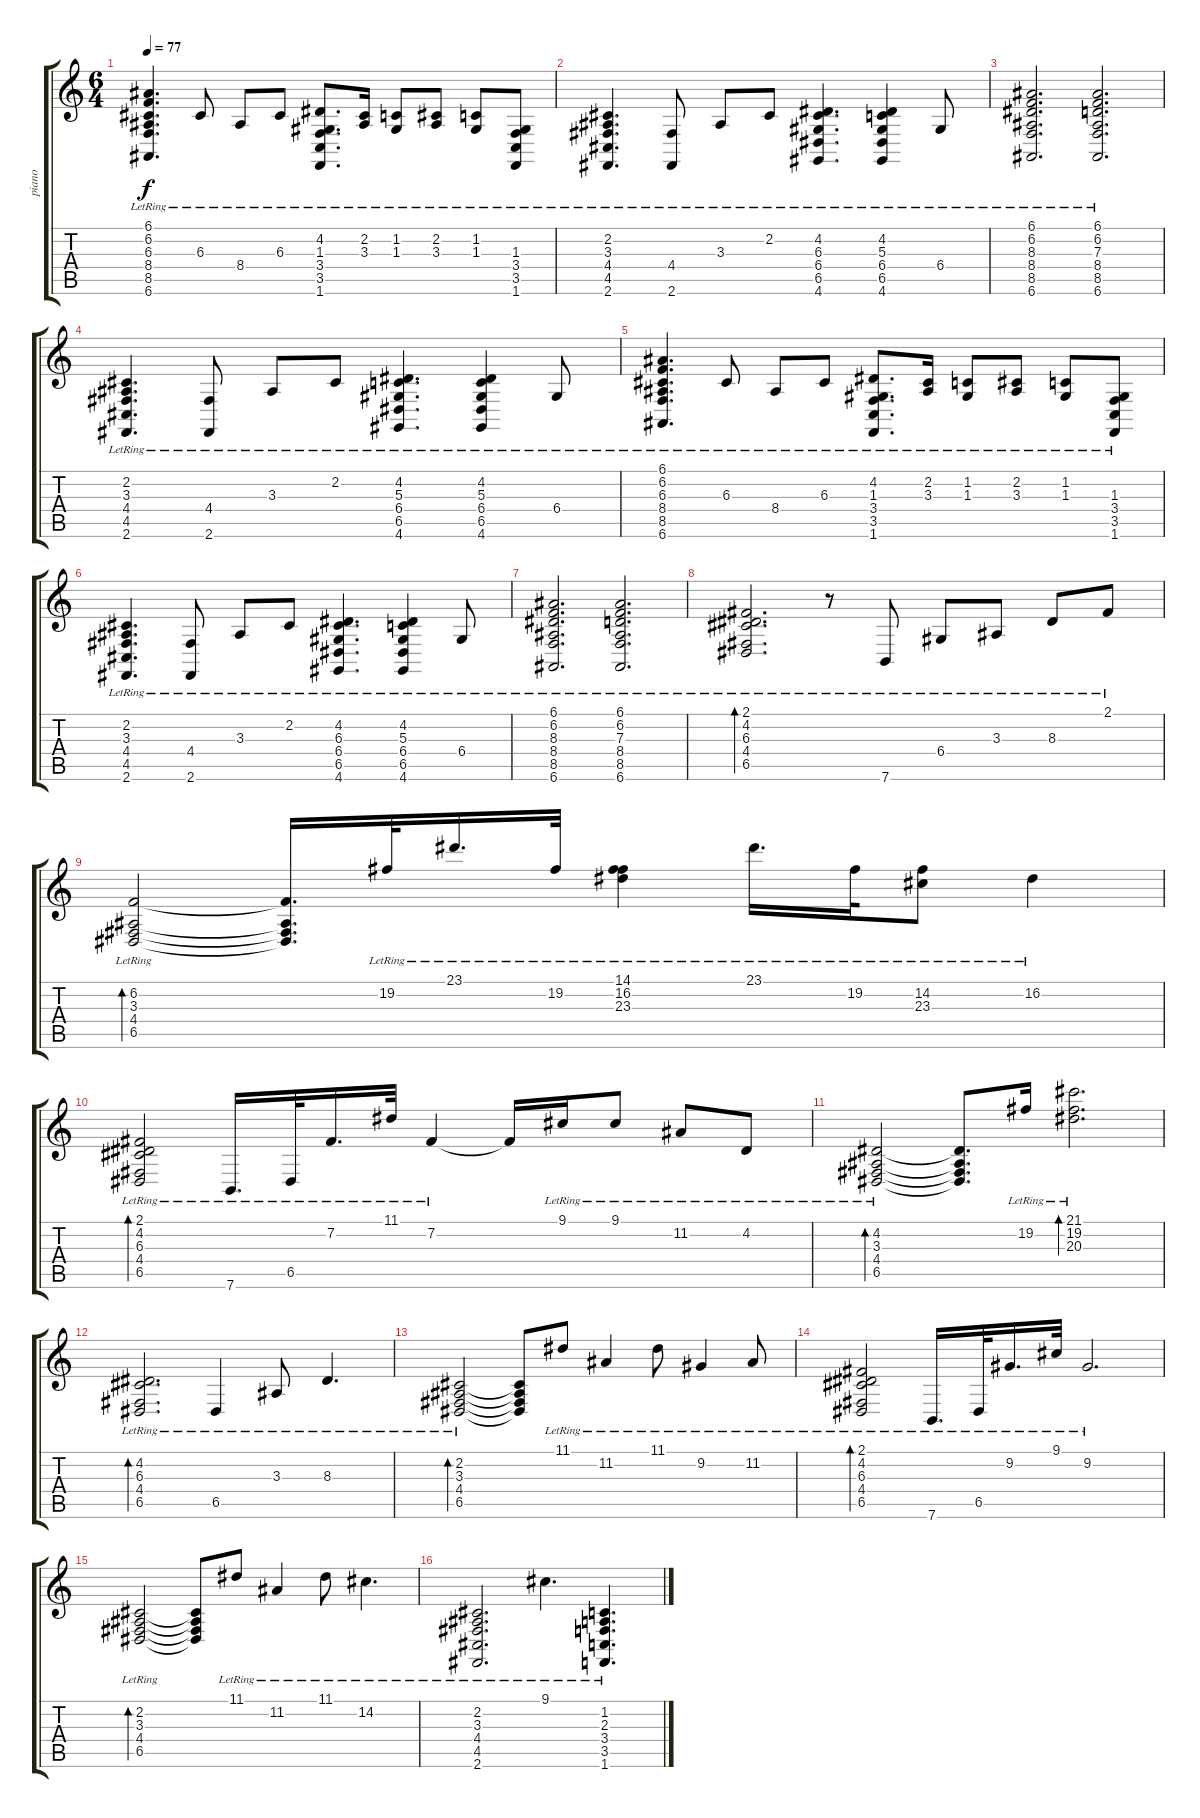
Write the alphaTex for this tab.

\track ("piano" "piano") {instrument acousticgrandpiano}
\staff {score tabs}
\tuning (E4 B3 G3 D3 A2 E2) {hide}
\ts (6 4)
\tempo 77
\clef g2
\ks c
(6.1 6.2 6.3 8.4{lr} 8.5{lr} 6.6{lr}).4{d dy f} 6.3{lr}.8 8.4{lr}.8 6.3{lr}.8 (4.2{lr} 1.3{lr} 3.4{lr} 3.5{lr} 1.6{lr}).8{d} (2.2{lr} 3.3).16 (1.2{lr} 1.3).8 (2.2{lr} 3.3).8 (1.2{lr} 1.3).8 (1.3{lr} 3.4{lr} 3.5{lr} 1.6{lr}).8 |
(2.2{lr} 3.3{lr} 4.4{lr} 4.5{lr} 2.6{lr}).4{d} (4.4{lr} 2.6).8 3.3{lr}.8 2.2{lr}.8 (4.2{lr} 6.3 6.4{lr} 6.5 4.6{lr}).4{d} (4.2{lr} 5.3{lr} 6.4{lr} 6.5{lr} 4.6{lr}).4 6.4{lr}.8 |
(6.1{lr} 6.2{lr} 8.3{lr} 8.4{lr} 8.5{lr} 6.6{lr}).2{d} (6.1{lr} 6.2{lr} 7.3{lr} 8.4{lr} 8.5{lr} 6.6{lr}).2{d} |
(2.2{lr} 3.3{lr} 4.4{lr} 4.5{lr} 2.6{lr}).4{d} (4.4{lr} 2.6).8 3.3{lr}.8 2.2{lr}.8 (4.2{lr} 5.3 6.4{lr} 6.5 4.6{lr}).4{d} (4.2{lr} 5.3{lr} 6.4{lr} 6.5{lr} 4.6{lr}).4 6.4{lr}.8 |
(6.1 6.2 6.3 8.4{lr} 8.5{lr} 6.6{lr}).4{d} 6.3{lr}.8 8.4{lr}.8 6.3{lr}.8 (4.2{lr} 1.3{lr} 3.4{lr} 3.5{lr} 1.6{lr}).8{d} (2.2{lr} 3.3).16 (1.2{lr} 1.3).8 (2.2{lr} 3.3).8 (1.2{lr} 1.3).8 (1.3{lr} 3.4{lr} 3.5{lr} 1.6{lr}).8 |
(2.2{lr} 3.3{lr} 4.4{lr} 4.5{lr} 2.6{lr}).4{d} (4.4{lr} 2.6).8 3.3{lr}.8 2.2{lr}.8 (4.2{lr} 6.3 6.4{lr} 6.5 4.6{lr}).4{d} (4.2{lr} 5.3{lr} 6.4{lr} 6.5{lr} 4.6{lr}).4 6.4{lr}.8 |
(6.1{lr} 6.2{lr} 8.3{lr} 8.4{lr} 8.5{lr} 6.6{lr}).2{d} (6.1{lr} 6.2{lr} 7.3{lr} 8.4{lr} 8.5{lr} 6.6{lr}).2{d} |
(2.1 4.2{lr} 6.3{lr} 4.4{lr} 6.5{lr}).2{d bd 60} r.8 7.6{lr}.8 6.4{lr}.8 3.3{lr}.8 8.3{lr}.8 2.1{lr}.8 |
(6.2 3.3{lr} 4.4{lr} 6.5{lr}).2{bd 60} (6.2{t} 3.3{t} 4.4{t} 6.5{t}).16{d} 19.2{lr}.32 23.1{lr}.16{d} 19.2{lr}.32 (14.1{lr} 16.2{lr} 23.3{lr}).4 23.1{lr}.16{d} 19.2{lr}.32 (14.2{lr} 23.3{lr}).8 16.2{lr}.4 |
(2.1{lr} 4.2{lr} 6.3{lr} 4.4{lr} 6.5{lr}).2{bd 60} 7.6{lr}.16{d} 6.5{lr}.32 7.2{lr}.16{d} 11.1{lr}.32 7.2{lr}.4 7.2{t}.16 9.1{lr}.16 9.1{lr}.8 11.2{lr}.8 4.2{lr}.8 |
(4.2{lr} 3.3{lr} 4.4{lr} 6.5{lr}).2{bd 60} (4.2{t} 3.3{t} 4.4{t} 6.5{t}).8{d} 19.2{lr}.16 (21.1{lr} 19.2{lr} 20.3{lr}).2{d bd 60} |
(4.2{lr} 6.3{lr} 4.4{lr} 6.5{lr}).2{d bd 60} 6.5{lr}.4 3.3{lr}.8 8.3{lr}.4{d} |
(2.2{lr} 3.3{lr} 4.4{lr} 6.5{lr}).2{bd 60} (2.2{t} 3.3{t} 4.4{t} 6.5{t}).8 11.1{lr}.8 11.2{lr}.4 11.1{lr}.8 9.2{lr}.4 11.2{lr}.8 |
(2.1{lr} 4.2{lr} 6.3{lr} 4.4{lr} 6.5{lr}).2{bd 60} 7.6{lr}.16{d} 6.5{lr}.32 9.2{lr}.16{d} 9.1{lr}.32 9.2{lr}.2{d} |
(2.2{lr} 3.3{lr} 4.4{lr} 6.5{lr}).2{bd 60} (2.2{t} 3.3{t} 4.4{t} 6.5{t}).8 11.1{lr}.8 11.2{lr}.4 11.1{lr}.8 14.2{lr}.4{d} |
(2.2{lr} 3.3{lr} 4.4{lr} 4.5{lr} 2.6{lr}).2{d} 9.1{lr}.4{d} (1.2{lr} 2.3{lr} 3.4{lr} 3.5{lr} 1.6{lr}).4{d}
